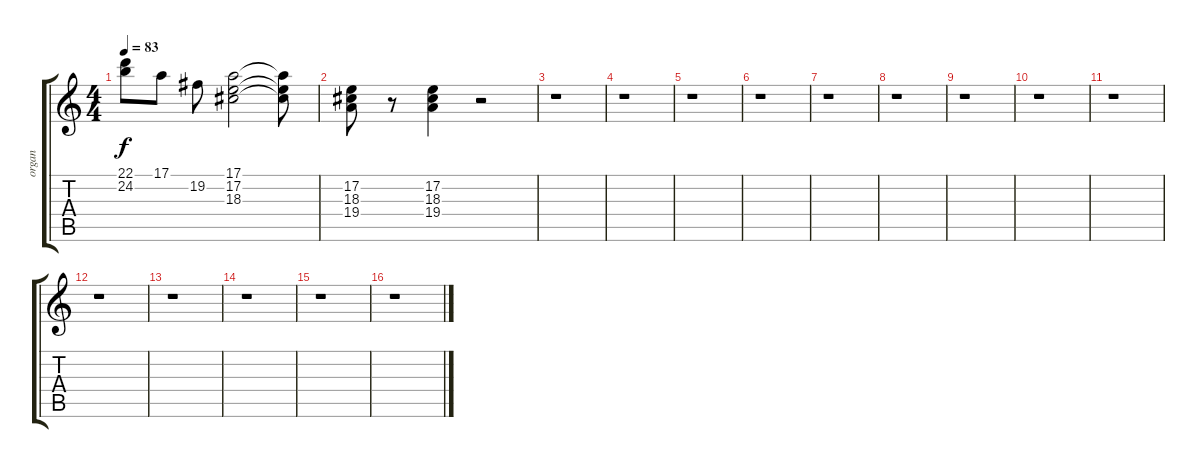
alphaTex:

\track ("organ" "organ") {instrument rockorgan}
\staff {score tabs}
\tuning (E4 B3 G3 D3 A2 E2) {hide}
\ts (4 4)
\tempo 83
\clef g2
\ks c
(22.1 24.2).8{dy f} 17.1.8 19.2.8 (17.1 17.2 18.3).2 (17.1{t} 17.2{t} 18.3{t}).8 |
(17.2 18.3 19.4).8 r.8 (17.2 18.3 19.4).4 r.2 |
r.1 |
r.1 |
r.1 |
r.1 |
r.1 |
r.1 |
r.1 |
r.1 |
r.1 |
r.1 |
r.1 |
r.1 |
r.1 |
r.1
